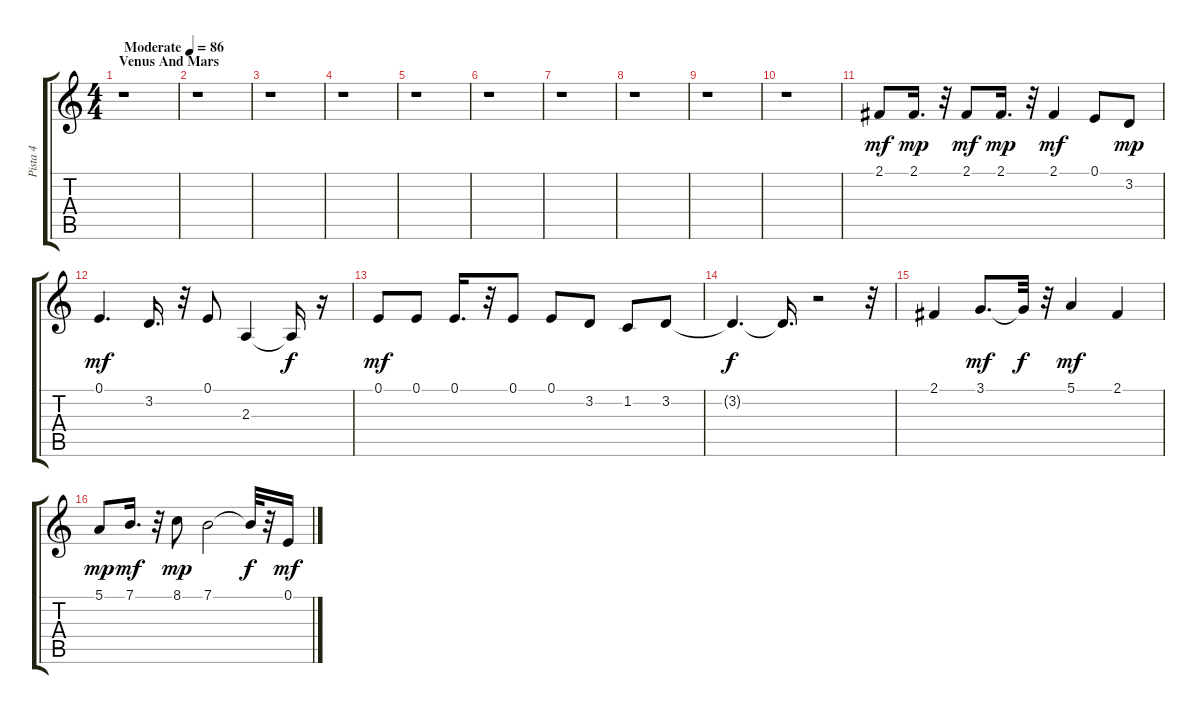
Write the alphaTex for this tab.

\track ("Pista 4" "Pista 4") {instrument flute}
\staff {score tabs}
\tuning (E4 B3 G3 D3 A2 E2) {hide}
\ts (4 4)
\section ("" "Venus And Mars")
\tempo (86 "Moderate")
\clef g2
\ks c
r.1{dy mf instrument flute} |
r.1 |
r.1 |
r.1 |
r.1 |
r.1 |
r.1 |
r.1 |
r.1 |
r.1 |
2.1.8 2.1.16{d dy mp} r.32 2.1.8{dy mf} 2.1.16{d dy mp} r.32 2.1.4{dy mf} 0.1.8 3.2.8{dy mp} |
0.1.4{d dy mf} 3.2.16{d} r.32 0.1.8 2.3.4 2.3{t}.16{dy f} r.16 |
0.1.8{dy mf} 0.1.8 0.1.16{d} r.32 0.1.8 0.1.8 3.2.8 1.2.8 3.2.8 |
3.2{t}.4{d dy f} 3.2{t}.16{d} r.2 r.32 |
2.1.4 3.1.8{d dy mf} 3.1{t}.32{dy f} r.32 5.1.4{dy mf} 2.1.4 |
5.1.8{dy mp} 7.1.16{d dy mf} r.32 8.1.8{dy mp} 7.1.2 7.1{t}.32{dy f} r.32 0.1.16{dy mf}
